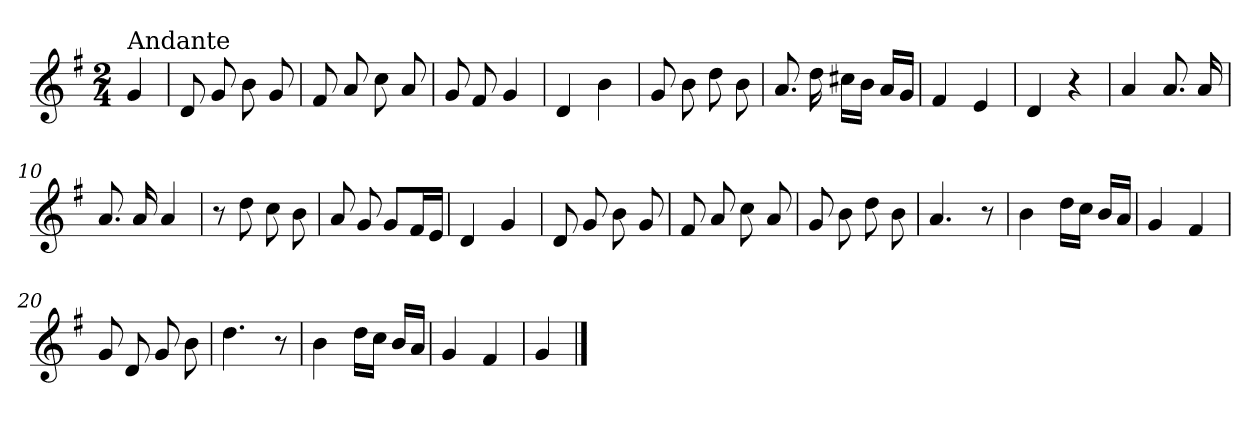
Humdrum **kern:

**kern
*part1
*staff1
*clefG2
*k[f#]
*G:
*M2/4
=
!LO:TX:a:t=Andante
4g/
=1
8d/
8g/
8b\
8g/
=2
8f#/
8a/
8cc\
8a/
=3
8g/
8f#/
4g/
=4
4d/
4b\
=5
8g/
8b\
8dd\
8b\
=6
8.a/
16dd\
16cc#X\LL
16b\JJ
16a/LL
16g/JJ
=7
4f#/
4e/
=8
4d/
4r
!!LO:LB:g=z
=9
4a/
8.a/
16a/
=10
8.a/
16a/
4a/
=11
8r
8dd\
8cc\
8b\
=12
8a/
8g/
8g/L
16f#/L
16e/JJ
=13
4d/
4g/
=14
8d/
8g/
8b\
8g/
=15
8f#/
8a/
8cc\
8a/
=16
8g/
8b\
8dd\
8b\
=17
4.a/
8r
!!LO:LB:g=z
=18
4b\
16dd\LL
16cc\JJ
16b/LL
16a/JJ
=19
4g/
4f#/
=20
8g/
8d/
8g/
8b\
=21
4.dd\
8r
=22
4b\
16dd\LL
16cc\JJ
16b/LL
16a/JJ
=23
4g/
4f#/
=24
4g/
==
*-
